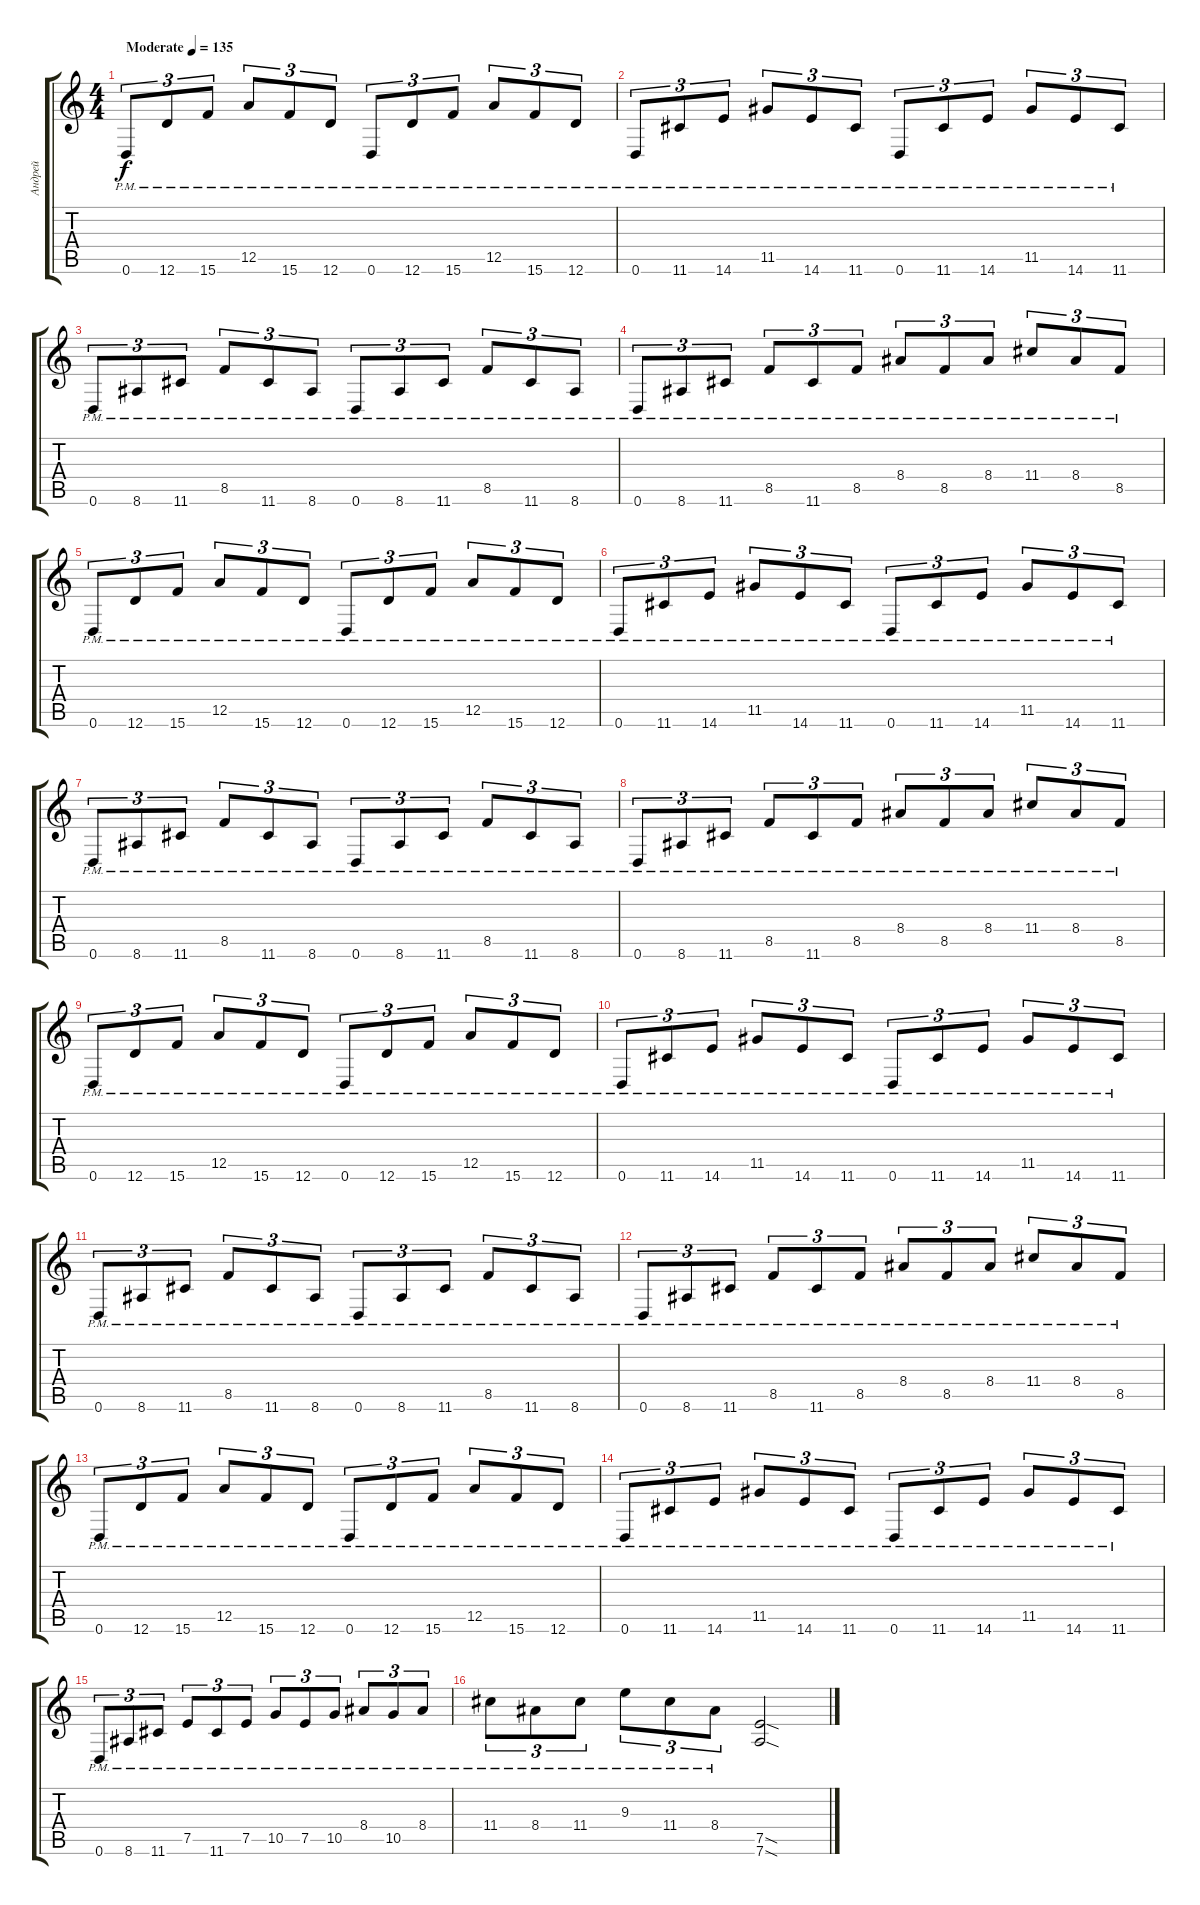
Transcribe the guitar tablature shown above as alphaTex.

\track ("Андрей" "Андрей") {instrument distortionguitar}
\staff {score tabs}
\tuning (E4 B3 G3 D3 A2 D2) {hide}
\ts (4 4)
\tempo (135 "Moderate")
\clef g2
\ks c
0.6{pm}.8{tu (3 2) dy f instrument distortionguitar} 12.6{pm}.8{tu (3 2)} 15.6{pm}.8{tu (3 2)} 12.5{pm}.8{tu (3 2)} 15.6{pm}.8{tu (3 2)} 12.6{pm}.8{tu (3 2)} 0.6{pm}.8{tu (3 2)} 12.6{pm}.8{tu (3 2)} 15.6{pm}.8{tu (3 2)} 12.5{pm}.8{tu (3 2)} 15.6{pm}.8{tu (3 2)} 12.6{pm}.8{tu (3 2)} |
0.6{pm}.8{tu (3 2)} 11.6{pm}.8{tu (3 2)} 14.6{pm}.8{tu (3 2)} 11.5{pm}.8{tu (3 2)} 14.6{pm}.8{tu (3 2)} 11.6{pm}.8{tu (3 2)} 0.6{pm}.8{tu (3 2)} 11.6{pm}.8{tu (3 2)} 14.6{pm}.8{tu (3 2)} 11.5{pm}.8{tu (3 2)} 14.6{pm}.8{tu (3 2)} 11.6{pm}.8{tu (3 2)} |
0.6{pm}.8{tu (3 2)} 8.6{pm}.8{tu (3 2)} 11.6{pm}.8{tu (3 2)} 8.5{pm}.8{tu (3 2)} 11.6{pm}.8{tu (3 2)} 8.6{pm}.8{tu (3 2)} 0.6{pm}.8{tu (3 2)} 8.6{pm}.8{tu (3 2)} 11.6{pm}.8{tu (3 2)} 8.5{pm}.8{tu (3 2)} 11.6{pm}.8{tu (3 2)} 8.6{pm}.8{tu (3 2)} |
0.6{pm}.8{tu (3 2)} 8.6{pm}.8{tu (3 2)} 11.6{pm}.8{tu (3 2)} 8.5{pm}.8{tu (3 2)} 11.6{pm}.8{tu (3 2)} 8.5{pm}.8{tu (3 2)} 8.4{pm}.8{tu (3 2)} 8.5{pm}.8{tu (3 2)} 8.4{pm}.8{tu (3 2)} 11.4{pm}.8{tu (3 2)} 8.4{pm}.8{tu (3 2)} 8.5{pm}.8{tu (3 2)} |
0.6{pm}.8{tu (3 2)} 12.6{pm}.8{tu (3 2)} 15.6{pm}.8{tu (3 2)} 12.5{pm}.8{tu (3 2)} 15.6{pm}.8{tu (3 2)} 12.6{pm}.8{tu (3 2)} 0.6{pm}.8{tu (3 2)} 12.6{pm}.8{tu (3 2)} 15.6{pm}.8{tu (3 2)} 12.5{pm}.8{tu (3 2)} 15.6{pm}.8{tu (3 2)} 12.6{pm}.8{tu (3 2)} |
0.6{pm}.8{tu (3 2)} 11.6{pm}.8{tu (3 2)} 14.6{pm}.8{tu (3 2)} 11.5{pm}.8{tu (3 2)} 14.6{pm}.8{tu (3 2)} 11.6{pm}.8{tu (3 2)} 0.6{pm}.8{tu (3 2)} 11.6{pm}.8{tu (3 2)} 14.6{pm}.8{tu (3 2)} 11.5{pm}.8{tu (3 2)} 14.6{pm}.8{tu (3 2)} 11.6{pm}.8{tu (3 2)} |
0.6{pm}.8{tu (3 2)} 8.6{pm}.8{tu (3 2)} 11.6{pm}.8{tu (3 2)} 8.5{pm}.8{tu (3 2)} 11.6{pm}.8{tu (3 2)} 8.6{pm}.8{tu (3 2)} 0.6{pm}.8{tu (3 2)} 8.6{pm}.8{tu (3 2)} 11.6{pm}.8{tu (3 2)} 8.5{pm}.8{tu (3 2)} 11.6{pm}.8{tu (3 2)} 8.6{pm}.8{tu (3 2)} |
0.6{pm}.8{tu (3 2)} 8.6{pm}.8{tu (3 2)} 11.6{pm}.8{tu (3 2)} 8.5{pm}.8{tu (3 2)} 11.6{pm}.8{tu (3 2)} 8.5{pm}.8{tu (3 2)} 8.4{pm}.8{tu (3 2)} 8.5{pm}.8{tu (3 2)} 8.4{pm}.8{tu (3 2)} 11.4{pm}.8{tu (3 2)} 8.4{pm}.8{tu (3 2)} 8.5{pm}.8{tu (3 2)} |
0.6{pm}.8{tu (3 2)} 12.6{pm}.8{tu (3 2)} 15.6{pm}.8{tu (3 2)} 12.5{pm}.8{tu (3 2)} 15.6{pm}.8{tu (3 2)} 12.6{pm}.8{tu (3 2)} 0.6{pm}.8{tu (3 2)} 12.6{pm}.8{tu (3 2)} 15.6{pm}.8{tu (3 2)} 12.5{pm}.8{tu (3 2)} 15.6{pm}.8{tu (3 2)} 12.6{pm}.8{tu (3 2)} |
0.6{pm}.8{tu (3 2)} 11.6{pm}.8{tu (3 2)} 14.6{pm}.8{tu (3 2)} 11.5{pm}.8{tu (3 2)} 14.6{pm}.8{tu (3 2)} 11.6{pm}.8{tu (3 2)} 0.6{pm}.8{tu (3 2)} 11.6{pm}.8{tu (3 2)} 14.6{pm}.8{tu (3 2)} 11.5{pm}.8{tu (3 2)} 14.6{pm}.8{tu (3 2)} 11.6{pm}.8{tu (3 2)} |
0.6{pm}.8{tu (3 2)} 8.6{pm}.8{tu (3 2)} 11.6{pm}.8{tu (3 2)} 8.5{pm}.8{tu (3 2)} 11.6{pm}.8{tu (3 2)} 8.6{pm}.8{tu (3 2)} 0.6{pm}.8{tu (3 2)} 8.6{pm}.8{tu (3 2)} 11.6{pm}.8{tu (3 2)} 8.5{pm}.8{tu (3 2)} 11.6{pm}.8{tu (3 2)} 8.6{pm}.8{tu (3 2)} |
0.6{pm}.8{tu (3 2)} 8.6{pm}.8{tu (3 2)} 11.6{pm}.8{tu (3 2)} 8.5{pm}.8{tu (3 2)} 11.6{pm}.8{tu (3 2)} 8.5{pm}.8{tu (3 2)} 8.4{pm}.8{tu (3 2)} 8.5{pm}.8{tu (3 2)} 8.4{pm}.8{tu (3 2)} 11.4{pm}.8{tu (3 2)} 8.4{pm}.8{tu (3 2)} 8.5{pm}.8{tu (3 2)} |
0.6{pm}.8{tu (3 2)} 12.6{pm}.8{tu (3 2)} 15.6{pm}.8{tu (3 2)} 12.5{pm}.8{tu (3 2)} 15.6{pm}.8{tu (3 2)} 12.6{pm}.8{tu (3 2)} 0.6{pm}.8{tu (3 2)} 12.6{pm}.8{tu (3 2)} 15.6{pm}.8{tu (3 2)} 12.5{pm}.8{tu (3 2)} 15.6{pm}.8{tu (3 2)} 12.6{pm}.8{tu (3 2)} |
0.6{pm}.8{tu (3 2)} 11.6{pm}.8{tu (3 2)} 14.6{pm}.8{tu (3 2)} 11.5{pm}.8{tu (3 2)} 14.6{pm}.8{tu (3 2)} 11.6{pm}.8{tu (3 2)} 0.6{pm}.8{tu (3 2)} 11.6{pm}.8{tu (3 2)} 14.6{pm}.8{tu (3 2)} 11.5{pm}.8{tu (3 2)} 14.6{pm}.8{tu (3 2)} 11.6{pm}.8{tu (3 2)} |
0.6{pm}.8{tu (3 2)} 8.6{pm}.8{tu (3 2)} 11.6{pm}.8{tu (3 2)} 7.5{pm}.8{tu (3 2)} 11.6{pm}.8{tu (3 2)} 7.5{pm}.8{tu (3 2)} 10.5{pm}.8{tu (3 2)} 7.5{pm}.8{tu (3 2)} 10.5{pm}.8{tu (3 2)} 8.4{pm}.8{tu (3 2)} 10.5{pm}.8{tu (3 2)} 8.4{pm}.8{tu (3 2)} |
11.4{pm}.8{tu (3 2)} 8.4{pm}.8{tu (3 2)} 11.4{pm}.8{tu (3 2)} 9.3{pm}.8{tu (3 2)} 11.4{pm}.8{tu (3 2)} 8.4{pm}.8{tu (3 2)} (7.5{sod} 7.6{sod}).2
